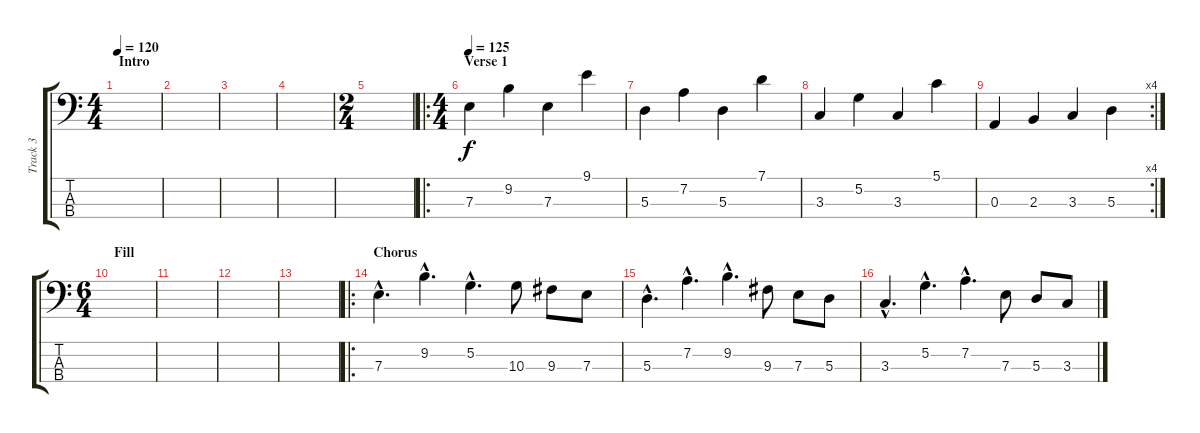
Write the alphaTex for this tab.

\track ("Track 3" "Track 3") {instrument electricbassfinger}
\staff {score tabs}
\tuning (G2 D2 A1 E1) {hide}
\ts (4 4)
\section ("" "Intro")
\tempo 120
\tempo 125
\tempo 120
\clef f4
\ks c
|
|
|
|
\ts (2 4)
|
\ro
\ts (4 4)
\section ("" "Verse 1")
\tempo 125
7.3.4 9.2.4 7.3.4 9.1.4 |
5.3.4 7.2.4 5.3.4 7.1.4 |
3.3.4 5.2.4 3.3.4 5.1.4 |
\rc 4
0.3.4 2.3.4 3.3.4 5.3.4 |
\ts (6 4)
\section ("" "Fill")
|
|
|
|
\ro
\section ("" "Chorus")
7.3{hac}.4{d} 9.2{hac}.4{d} 5.2{hac}.4{d} 10.3.8 9.3.8 7.3.8 |
5.3{hac}.4{d} 7.2{hac}.4{d} 9.2{hac}.4{d} 9.3.8 7.3.8 5.3.8 |
3.3{hac}.4{d} 5.2{hac}.4{d} 7.2{hac}.4{d} 7.3.8 5.3.8 3.3.8
